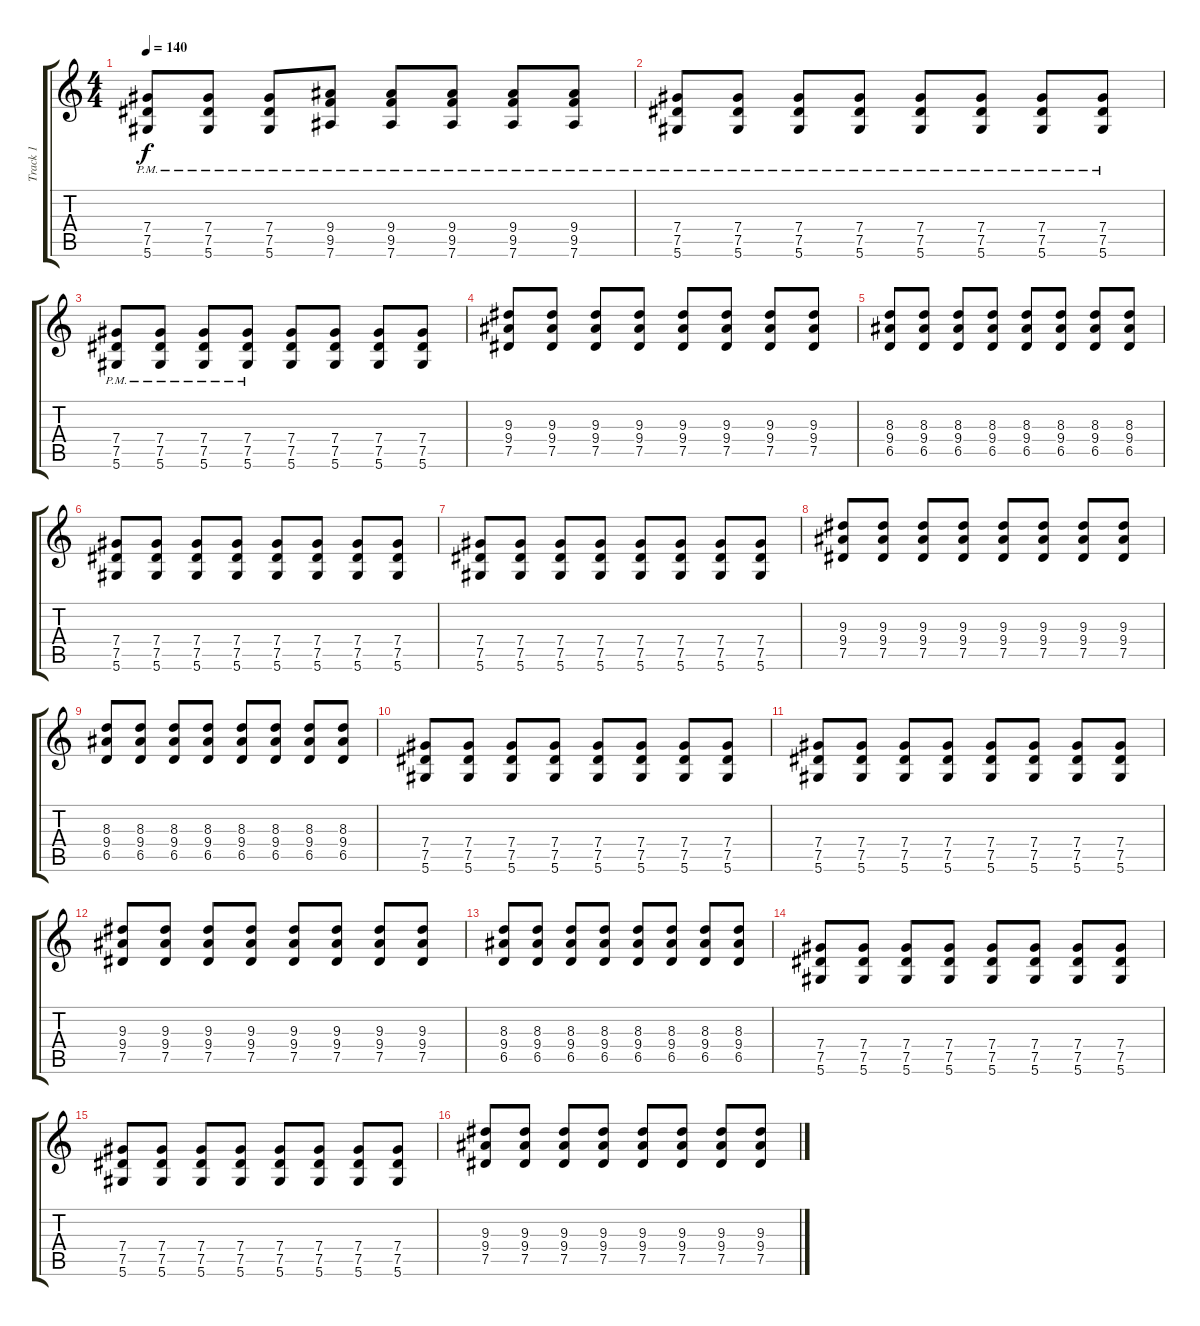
\track ("Track 1" "Track 1") {instrument electricguitarclean}
\staff {score tabs}
\tuning (Eb4 Bb3 Gb3 Db3 Ab2 Eb2) {hide}
\ts (4 4)
\tempo 140
\clef g2
\ks c
(7.4{pm} 7.5 5.6).8{dy f volume 12 instrument distortionguitar} (7.4{pm} 7.5 5.6).8 (7.4{pm} 7.5 5.6).8 (9.4{pm} 9.5 7.6).8 (9.4{pm} 9.5 7.6).8 (9.4{pm} 9.5 7.6).8 (9.4{pm} 9.5 7.6).8 (9.4{pm} 9.5 7.6).8 |
(7.4{pm} 7.5 5.6).8 (7.4{pm} 7.5 5.6).8 (7.4{pm} 7.5 5.6).8 (7.4{pm} 7.5 5.6).8 (7.4{pm} 7.5 5.6).8 (7.4{pm} 7.5 5.6).8 (7.4{pm} 7.5 5.6).8 (7.4{pm} 7.5 5.6).8 |
(7.4{pm} 7.5 5.6).8{volume 16} (7.4{pm} 7.5 5.6).8 (7.4{pm} 7.5 5.6).8 (7.4{pm} 7.5 5.6).8 (7.4 7.5 5.6).8 (7.4 7.5 5.6).8 (7.4 7.5 5.6).8 (7.4 7.5 5.6).8 |
(9.3 9.4 7.5).8{instrument distortionguitar} (9.3 9.4 7.5).8 (9.3 9.4 7.5).8 (9.3 9.4 7.5).8 (9.3 9.4 7.5).8 (9.3 9.4 7.5).8 (9.3 9.4 7.5).8 (9.3 9.4 7.5).8 |
(8.3 9.4 6.5).8 (8.3 9.4 6.5).8 (8.3 9.4 6.5).8 (8.3 9.4 6.5).8 (8.3 9.4 6.5).8 (8.3 9.4 6.5).8 (8.3 9.4 6.5).8 (8.3 9.4 6.5).8 |
(7.4 7.5 5.6).8{volume 16 balance 16} (7.4 7.5 5.6).8 (7.4 7.5 5.6).8 (7.4 7.5 5.6).8 (7.4 7.5 5.6).8 (7.4 7.5 5.6).8 (7.4 7.5 5.6).8 (7.4 7.5 5.6).8 |
(7.4 7.5 5.6).8 (7.4 7.5 5.6).8 (7.4 7.5 5.6).8 (7.4 7.5 5.6).8 (7.4 7.5 5.6).8 (7.4 7.5 5.6).8 (7.4 7.5 5.6).8 (7.4 7.5 5.6).8 |
(9.3 9.4 7.5).8{volume 11 instrument distortionguitar} (9.3 9.4 7.5).8 (9.3 9.4 7.5).8 (9.3 9.4 7.5).8 (9.3 9.4 7.5).8 (9.3 9.4 7.5).8 (9.3 9.4 7.5).8 (9.3 9.4 7.5).8 |
(8.3 9.4 6.5).8 (8.3 9.4 6.5).8 (8.3 9.4 6.5).8 (8.3 9.4 6.5).8 (8.3 9.4 6.5).8 (8.3 9.4 6.5).8 (8.3 9.4 6.5).8 (8.3 9.4 6.5).8 |
(7.4 7.5 5.6).8{volume 16 balance 16} (7.4 7.5 5.6).8 (7.4 7.5 5.6).8 (7.4 7.5 5.6).8 (7.4 7.5 5.6).8 (7.4 7.5 5.6).8 (7.4 7.5 5.6).8 (7.4 7.5 5.6).8 |
(7.4 7.5 5.6).8 (7.4 7.5 5.6).8 (7.4 7.5 5.6).8 (7.4 7.5 5.6).8 (7.4 7.5 5.6).8 (7.4 7.5 5.6).8 (7.4 7.5 5.6).8 (7.4 7.5 5.6).8 |
(9.3 9.4 7.5).8{instrument distortionguitar} (9.3 9.4 7.5).8 (9.3 9.4 7.5).8 (9.3 9.4 7.5).8 (9.3 9.4 7.5).8 (9.3 9.4 7.5).8 (9.3 9.4 7.5).8 (9.3 9.4 7.5).8 |
(8.3 9.4 6.5).8 (8.3 9.4 6.5).8 (8.3 9.4 6.5).8 (8.3 9.4 6.5).8 (8.3 9.4 6.5).8 (8.3 9.4 6.5).8 (8.3 9.4 6.5).8 (8.3 9.4 6.5).8 |
(7.4 7.5 5.6).8 (7.4 7.5 5.6).8 (7.4 7.5 5.6).8 (7.4 7.5 5.6).8 (7.4 7.5 5.6).8 (7.4 7.5 5.6).8 (7.4 7.5 5.6).8 (7.4 7.5 5.6).8 |
(7.4 7.5 5.6).8 (7.4 7.5 5.6).8 (7.4 7.5 5.6).8 (7.4 7.5 5.6).8 (7.4 7.5 5.6).8 (7.4 7.5 5.6).8 (7.4 7.5 5.6).8 (7.4 7.5 5.6).8 |
(9.3 9.4 7.5).8{volume 11 instrument distortionguitar} (9.3 9.4 7.5).8 (9.3 9.4 7.5).8 (9.3 9.4 7.5).8 (9.3 9.4 7.5).8 (9.3 9.4 7.5).8 (9.3 9.4 7.5).8 (9.3 9.4 7.5).8
